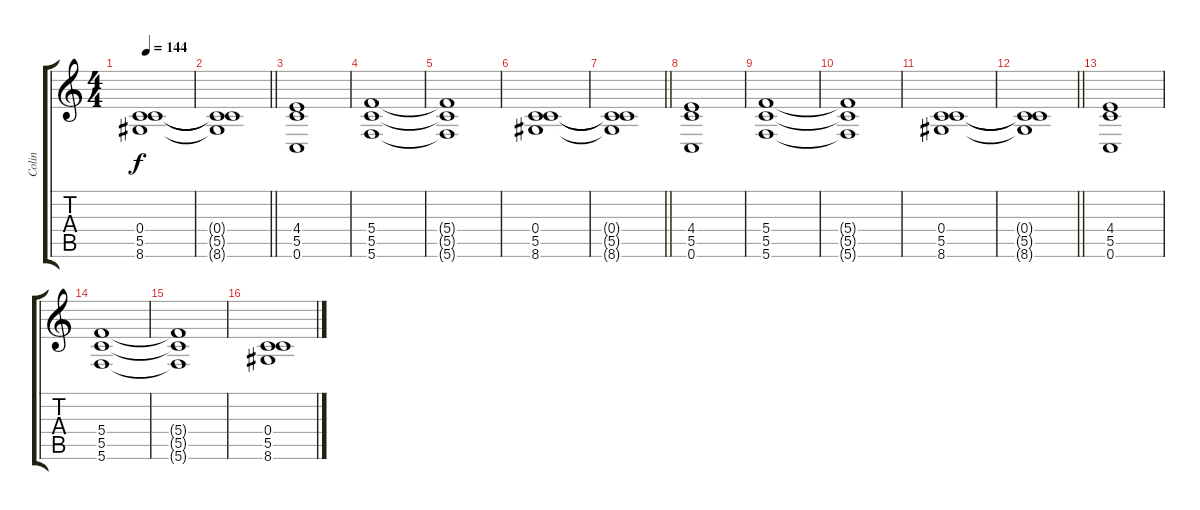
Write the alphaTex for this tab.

\track ("Colin" "Colin") {instrument overdrivenguitar}
\staff {score tabs}
\tuning (D4 A3 F3 C3 G2 C2) {hide}
\ts (4 4)
\tempo 144
\clef g2
\ks c
(0.4 5.5 8.6).1{dy f} |
\barLineRight lightlight
(0.4{t} 5.5{t} 8.6{t}).1 |
(4.4 5.5 0.6).1 |
(5.4 5.5 5.6).1 |
(5.4{t} 5.5{t} 5.6{t}).1 |
(0.4 5.5 8.6).1 |
\barLineRight lightlight
(0.4{t} 5.5{t} 8.6{t}).1 |
(4.4 5.5 0.6).1 |
(5.4 5.5 5.6).1 |
(5.4{t} 5.5{t} 5.6{t}).1 |
(0.4 5.5 8.6).1 |
\barLineRight lightlight
(0.4{t} 5.5{t} 8.6{t}).1 |
(4.4 5.5 0.6).1 |
(5.4 5.5 5.6).1 |
(5.4{t} 5.5{t} 5.6{t}).1 |
(0.4 5.5 8.6).1
